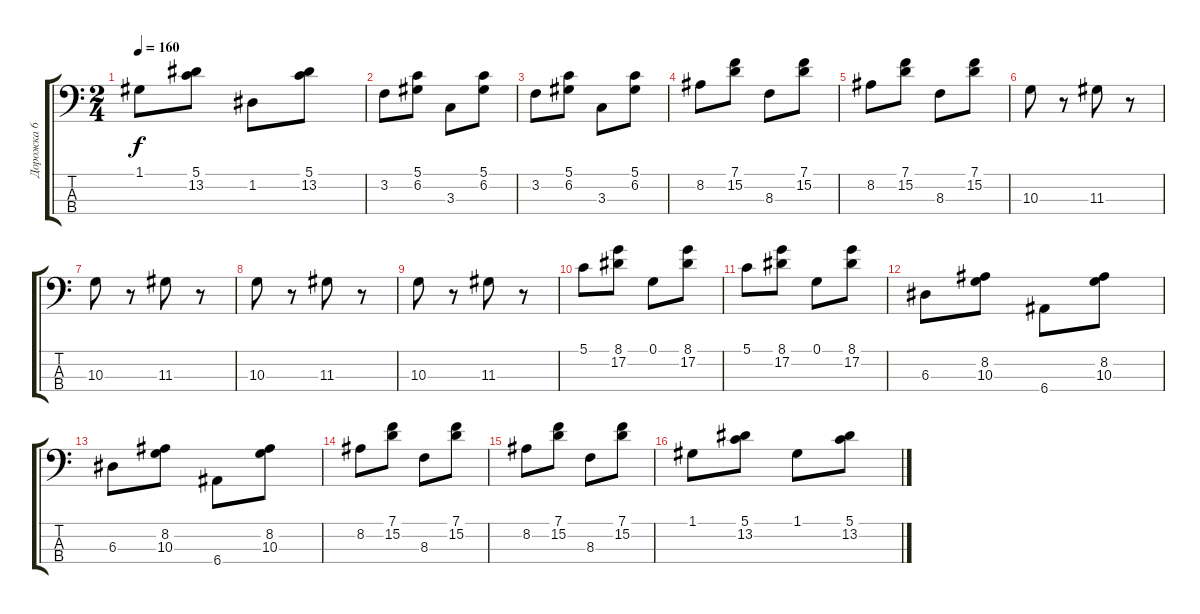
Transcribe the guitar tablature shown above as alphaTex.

\track ("Дорожка 6" "Дорожка 6") {instrument electricguitarjazz}
\staff {score tabs}
\tuning (G2 D2 A1 E1) {hide}
\ts (2 4)
\tempo 160
\clef f4
\ks c
1.1.8{dy f} (5.1 13.2).8 1.2.8 (5.1 13.2).8 |
3.2.8 (5.1 6.2).8 3.3.8 (5.1 6.2).8 |
3.2.8 (5.1 6.2).8 3.3.8 (5.1 6.2).8 |
8.2.8 (7.1 15.2).8 8.3.8 (7.1 15.2).8 |
8.2.8 (7.1 15.2).8 8.3.8 (7.1 15.2).8 |
10.3.8 r.8 11.3.8 r.8 |
10.3.8 r.8 11.3.8 r.8 |
10.3.8 r.8 11.3.8 r.8 |
10.3.8 r.8 11.3.8 r.8 |
5.1.8 (8.1 17.2).8 0.1.8 (8.1 17.2).8 |
5.1.8 (8.1 17.2).8 0.1.8 (8.1 17.2).8 |
6.3.8 (8.2 10.3).8 6.4.8 (8.2 10.3).8 |
6.3.8 (8.2 10.3).8 6.4.8 (8.2 10.3).8 |
8.2.8 (7.1 15.2).8 8.3.8 (7.1 15.2).8 |
8.2.8 (7.1 15.2).8 8.3.8 (7.1 15.2).8 |
1.1.8 (5.1 13.2).8 1.1.8 (5.1 13.2).8
